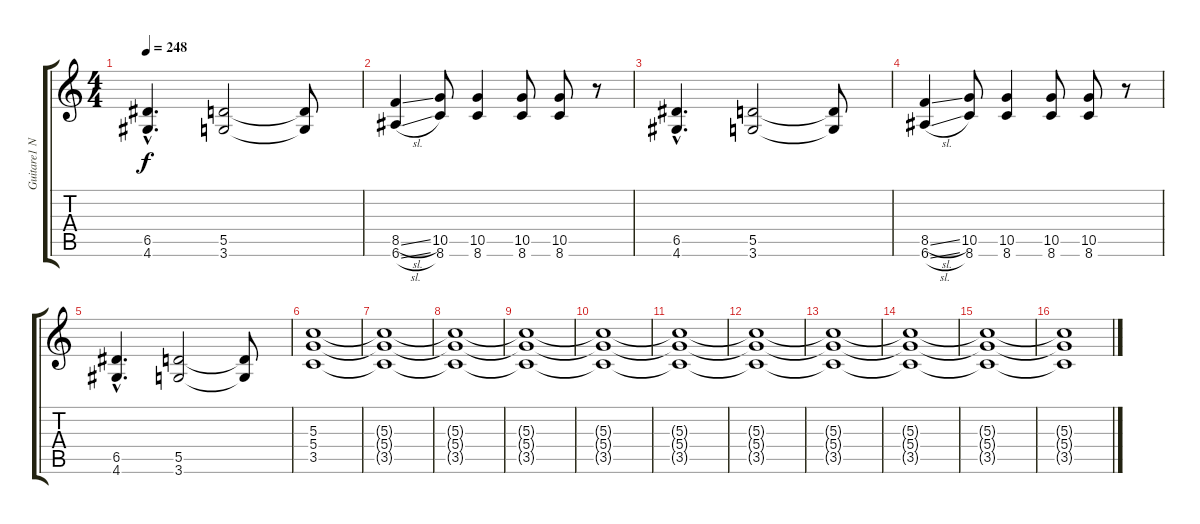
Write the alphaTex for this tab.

\track ("Guitare1 Normal tune" "Guitare1 N") {instrument overdrivenguitar}
\staff {score tabs}
\tuning (E4 B3 G3 D3 A2 E2) {hide}
\ts (4 4)
\tempo 248
\clef g2
\ks c
(6.5{hac} 4.6{hac}).4{d dy f} (5.5 3.6).2 (5.5{t} 3.6{t}).8 |
(8.5{sl} 6.6{sl}).4 (10.5 8.6).8 (10.5 8.6).4 (10.5 8.6).8 (10.5 8.6).8 r.8 |
(6.5{hac} 4.6{hac}).4{d} (5.5 3.6).2 (5.5{t} 3.6{t}).8 |
(8.5{sl} 6.6{sl}).4 (10.5 8.6).8 (10.5 8.6).4 (10.5 8.6).8 (10.5 8.6).8 r.8 |
(6.5{hac} 4.6{hac}).4{d} (5.5 3.6).2 (5.5{t} 3.6{t}).8 |
(5.3 5.4 3.5).1 |
(5.3{t} 5.4{t} 3.5{t}).1 |
(5.3{t} 5.4{t} 3.5{t}).1 |
(5.3{t} 5.4{t} 3.5{t}).1 |
(5.3{t} 5.4{t} 3.5{t}).1 |
(5.3{t} 5.4{t} 3.5{t}).1 |
(5.3{t} 5.4{t} 3.5{t}).1 |
(5.3{t} 5.4{t} 3.5{t}).1 |
(5.3{t} 5.4{t} 3.5{t}).1{volume 0} |
(5.3{t} 5.4{t} 3.5{t}).1 |
(5.3{t} 5.4{t} 3.5{t}).1
